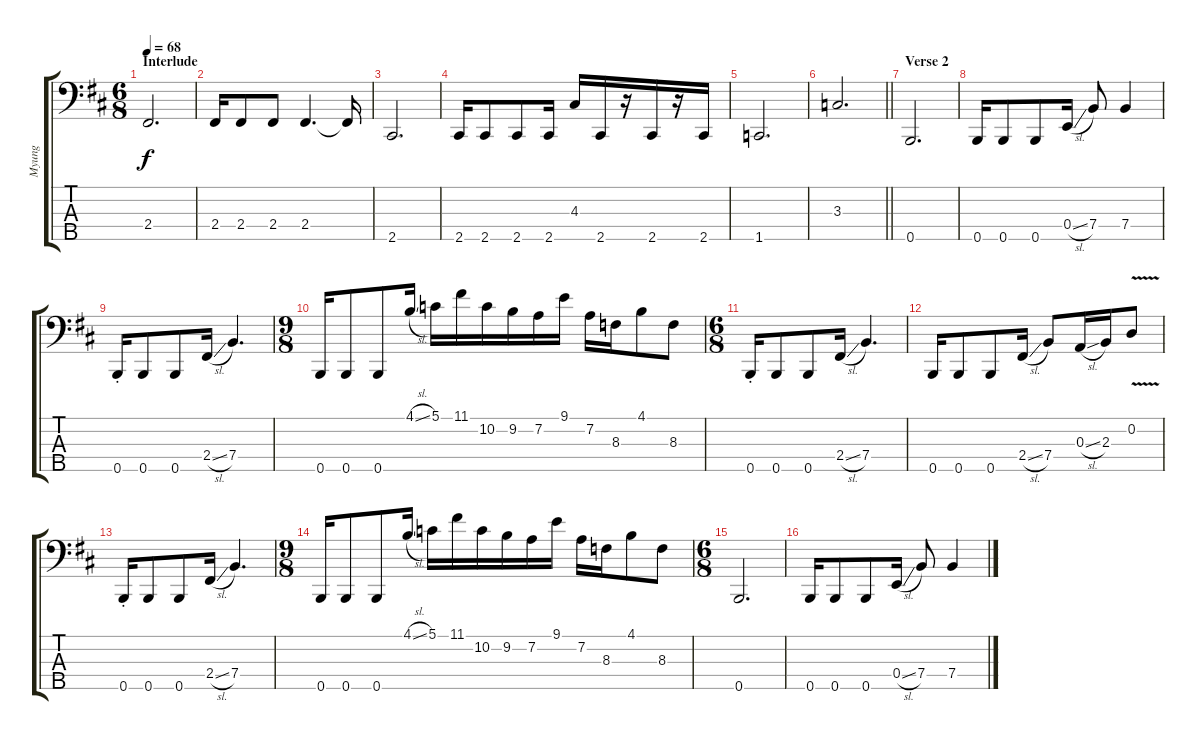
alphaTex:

\track ("Myung" "Myung") {instrument electricbassfinger}
\staff {score tabs}
\tuning (G2 D2 A1 E1 B0) {hide}
\ts (6 8)
\section ("" "Interlude")
\tempo 68
\clef f4
\ks d
2.4.2{d dy f volume 16} |
2.4.16 2.4.8 2.4.8 2.4.4{d} 2.4{t}.16 |
2.5.2{d} |
2.5.16 2.5.8 2.5.8 2.5.16 4.3.16 2.5.16 r.16 2.5.16 r.16 2.5.16 |
1.5.2{d} |
\barLineRight lightlight
3.3.2{d} |
\section ("" "Verse 2")
0.5.2{d} |
0.5.16 0.5.8 0.5.8 0.4{sl}.16 7.4.8 7.4.4 |
0.5{st}.16 0.5.8 0.5.8 2.4{sl}.16 7.4.4{d} |
\ts (9 8)
0.5.16 0.5.8 0.5.8 4.1{sl}.16 5.1.16 11.1.16 10.2.16 9.2.16 7.2.16 9.1.16 7.2.16 8.3.16 4.1.8 8.3.8 |
\ts (6 8)
0.5{st}.16 0.5.8 0.5.8 2.4{sl}.16 7.4.4{d} |
0.5.16 0.5.8 0.5.8 2.4{sl}.16 7.4.8 0.3{sl}.16 2.3.16 0.2{v}.8 |
0.5{st}.16 0.5.8 0.5.8 2.4{sl}.16 7.4.4{d} |
\ts (9 8)
0.5.16 0.5.8 0.5.8 4.1{sl}.16 5.1.16 11.1.16 10.2.16 9.2.16 7.2.16 9.1.16 7.2.16 8.3.16 4.1.8 8.3.8 |
\ts (6 8)
0.5.2{d} |
0.5.16 0.5.8 0.5.8 0.4{sl}.16 7.4.8 7.4.4
